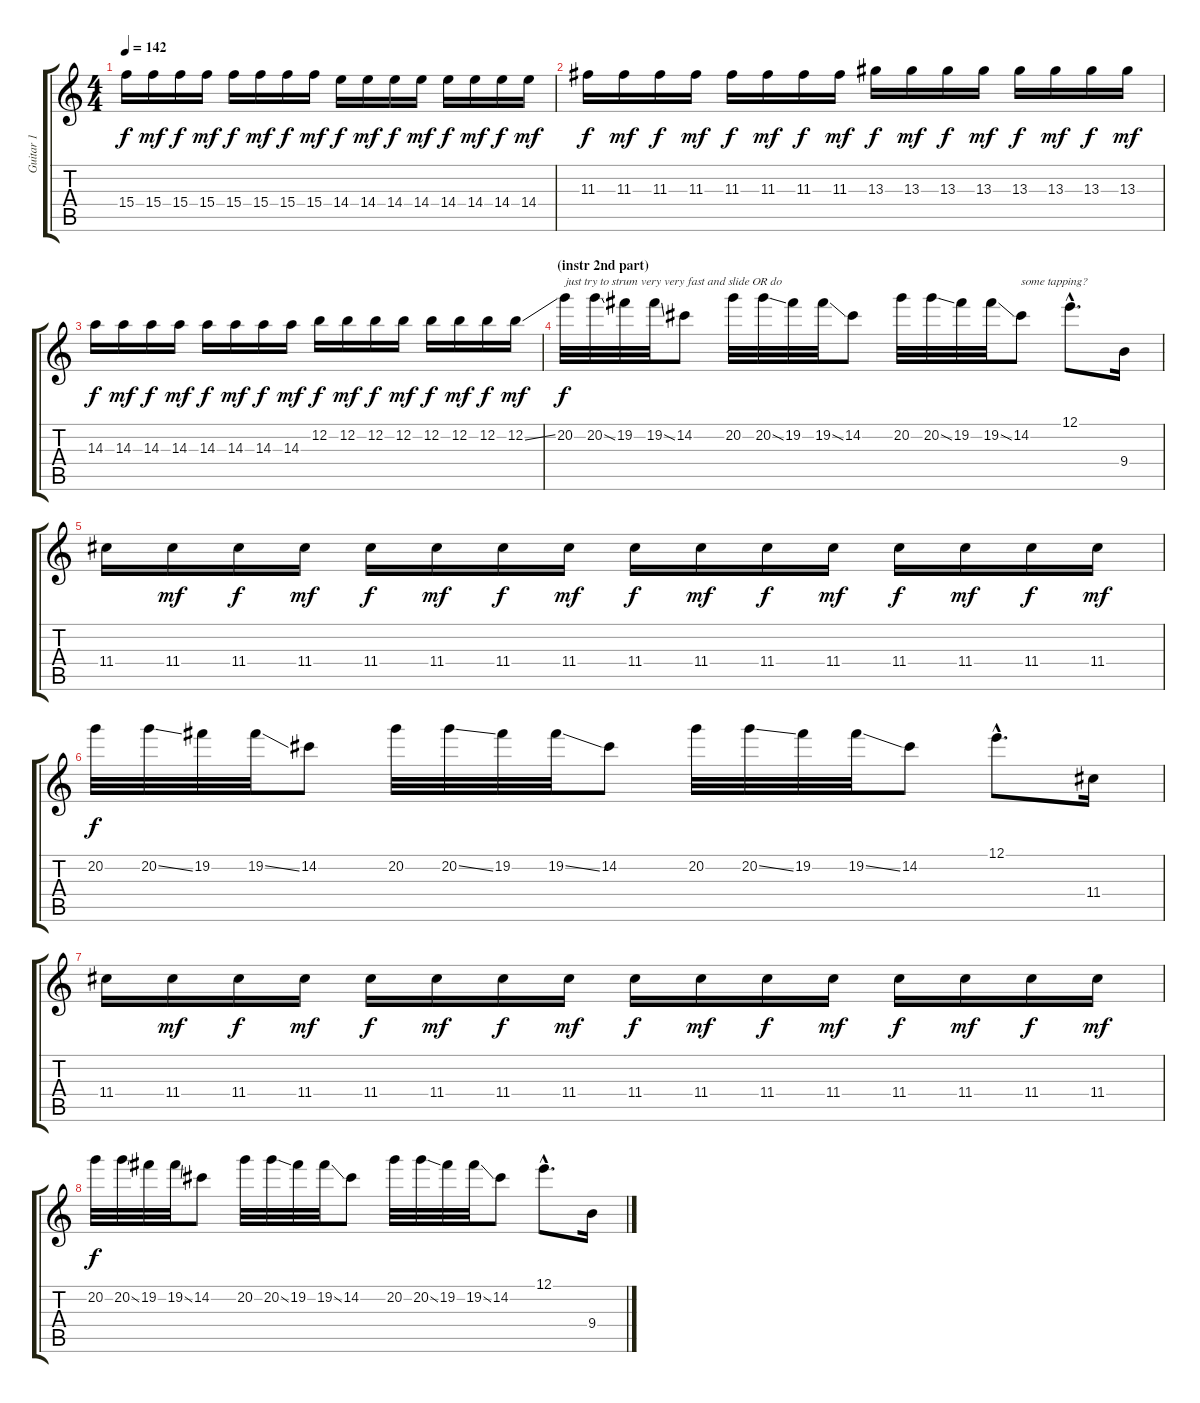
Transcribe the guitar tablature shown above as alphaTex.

\track ("Guitar 1" "Guitar 1") {instrument overdrivenguitar}
\staff {score tabs}
\tuning (E4 B3 G3 D3 A2 E2) {hide}
\ts (4 4)
\tempo 142
\clef g2
\ks c
15.4.16{dy f} 15.4.16{dy mf} 15.4.16{dy f} 15.4.16{dy mf} 15.4.16{dy f} 15.4.16{dy mf} 15.4.16{dy f} 15.4.16{dy mf} 14.4.16{dy f} 14.4.16{dy mf} 14.4.16{dy f} 14.4.16{dy mf} 14.4.16{dy f} 14.4.16{dy mf} 14.4.16{dy f} 14.4.16{dy mf} |
11.3.16{dy f} 11.3.16{dy mf} 11.3.16{dy f} 11.3.16{dy mf} 11.3.16{dy f} 11.3.16{dy mf} 11.3.16{dy f} 11.3.16{dy mf} 13.3.16{dy f} 13.3.16{dy mf} 13.3.16{dy f} 13.3.16{dy mf} 13.3.16{dy f} 13.3.16{dy mf} 13.3.16{dy f} 13.3.16{dy mf} |
14.3.16{dy f} 14.3.16{dy mf} 14.3.16{dy f} 14.3.16{dy mf} 14.3.16{dy f} 14.3.16{dy mf} 14.3.16{dy f} 14.3.16{dy mf} 12.2.16{dy f} 12.2.16{dy mf} 12.2.16{dy f} 12.2.16{dy mf} 12.2.16{dy f} 12.2.16{dy mf} 12.2.16{dy f} 12.2{ss}.16{dy mf} |
\section ("" "(instr 2nd part)")
20.2.32{txt "just try to strum very very fast and slide OR do" dy f} 20.2{ss}.32 19.2.32 19.2{ss}.32 14.2.8 20.2.32 20.2{ss}.32 19.2.32 19.2{ss}.32 14.2.8 20.2.32 20.2{ss}.32 19.2.32 19.2{ss}.32 14.2.8{txt "some tapping?"} 12.1{hac}.8{d} 9.4.16 |
11.4.16 11.4.16{dy mf} 11.4.16{dy f} 11.4.16{dy mf} 11.4.16{dy f} 11.4.16{dy mf} 11.4.16{dy f} 11.4.16{dy mf} 11.4.16{dy f} 11.4.16{dy mf} 11.4.16{dy f} 11.4.16{dy mf} 11.4.16{dy f} 11.4.16{dy mf} 11.4.16{dy f} 11.4.16{dy mf} |
20.2.32{dy f} 20.2{ss}.32 19.2.32 19.2{ss}.32 14.2.8 20.2.32 20.2{ss}.32 19.2.32 19.2{ss}.32 14.2.8 20.2.32 20.2{ss}.32 19.2.32 19.2{ss}.32 14.2.8 12.1{hac}.8{d} 11.4.16 |
11.4.16 11.4.16{dy mf} 11.4.16{dy f} 11.4.16{dy mf} 11.4.16{dy f} 11.4.16{dy mf} 11.4.16{dy f} 11.4.16{dy mf} 11.4.16{dy f} 11.4.16{dy mf} 11.4.16{dy f} 11.4.16{dy mf} 11.4.16{dy f} 11.4.16{dy mf} 11.4.16{dy f} 11.4.16{dy mf} |
20.2.32{dy f} 20.2{ss}.32 19.2.32 19.2{ss}.32 14.2.8 20.2.32 20.2{ss}.32 19.2.32 19.2{ss}.32 14.2.8 20.2.32 20.2{ss}.32 19.2.32 19.2{ss}.32 14.2.8 12.1{hac}.8{d} 9.4.16
